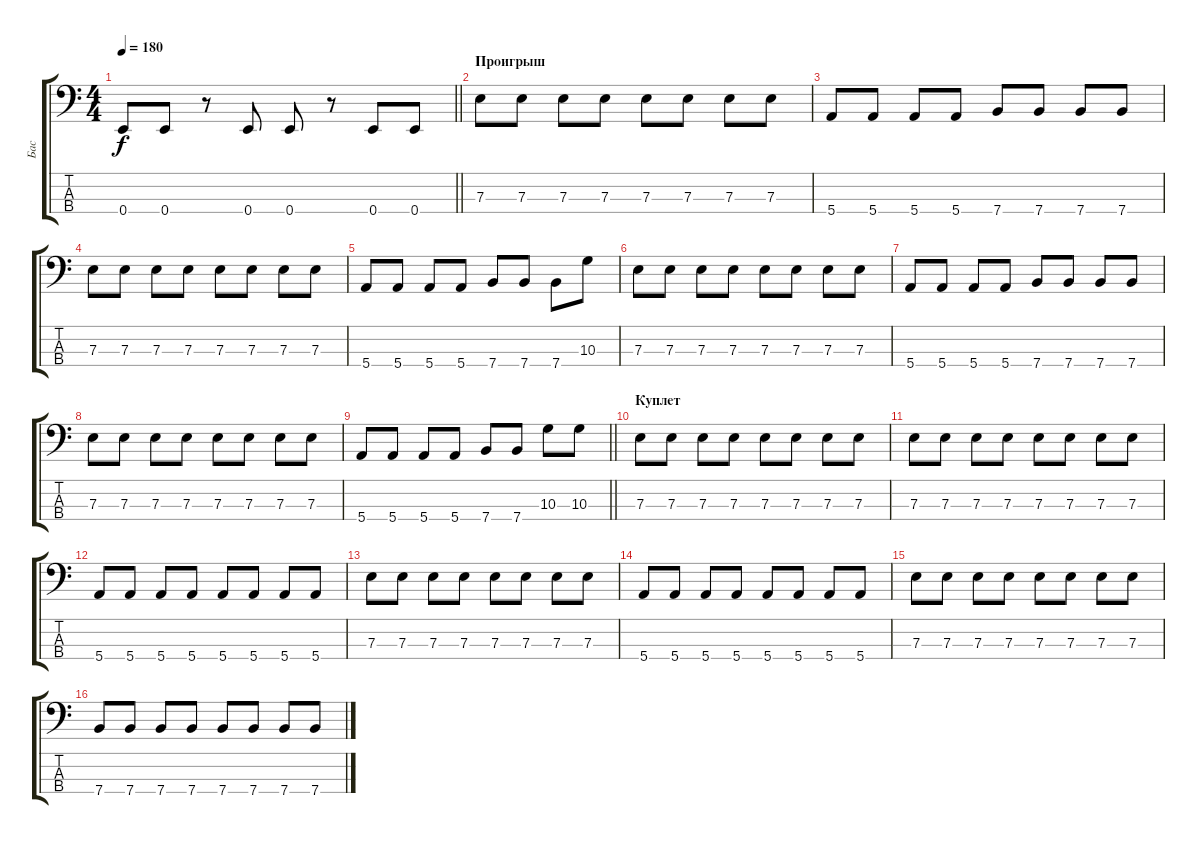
\track ("Бас" "Бас") {instrument electricbassfinger}
\staff {score tabs}
\tuning (G2 D2 A1 E1) {hide}
\ts (4 4)
\tempo 180
\clef f4
\barLineRight lightlight
\ks c
0.4.8{dy f} 0.4.8 r.8 0.4.8 0.4.8 r.8 0.4.8 0.4.8 |
\section ("" "Проигрыш")
7.3.8 7.3.8 7.3.8 7.3.8 7.3.8 7.3.8 7.3.8 7.3.8 |
5.4.8 5.4.8 5.4.8 5.4.8 7.4.8 7.4.8 7.4.8 7.4.8 |
7.3.8 7.3.8 7.3.8 7.3.8 7.3.8 7.3.8 7.3.8 7.3.8 |
5.4.8 5.4.8 5.4.8 5.4.8 7.4.8 7.4.8 7.4.8 10.3.8 |
7.3.8 7.3.8 7.3.8 7.3.8 7.3.8 7.3.8 7.3.8 7.3.8 |
5.4.8 5.4.8 5.4.8 5.4.8 7.4.8 7.4.8 7.4.8 7.4.8 |
7.3.8 7.3.8 7.3.8 7.3.8 7.3.8 7.3.8 7.3.8 7.3.8 |
\barLineRight lightlight
5.4.8 5.4.8 5.4.8 5.4.8 7.4.8 7.4.8 10.3.8 10.3.8 |
\section ("" "Куплет")
7.3.8 7.3.8 7.3.8 7.3.8 7.3.8 7.3.8 7.3.8 7.3.8 |
7.3.8 7.3.8 7.3.8 7.3.8 7.3.8 7.3.8 7.3.8 7.3.8 |
5.4.8 5.4.8 5.4.8 5.4.8 5.4.8 5.4.8 5.4.8 5.4.8 |
7.3.8 7.3.8 7.3.8 7.3.8 7.3.8 7.3.8 7.3.8 7.3.8 |
5.4.8 5.4.8 5.4.8 5.4.8 5.4.8 5.4.8 5.4.8 5.4.8 |
7.3.8 7.3.8 7.3.8 7.3.8 7.3.8 7.3.8 7.3.8 7.3.8 |
7.4.8 7.4.8 7.4.8 7.4.8 7.4.8 7.4.8 7.4.8 7.4.8
